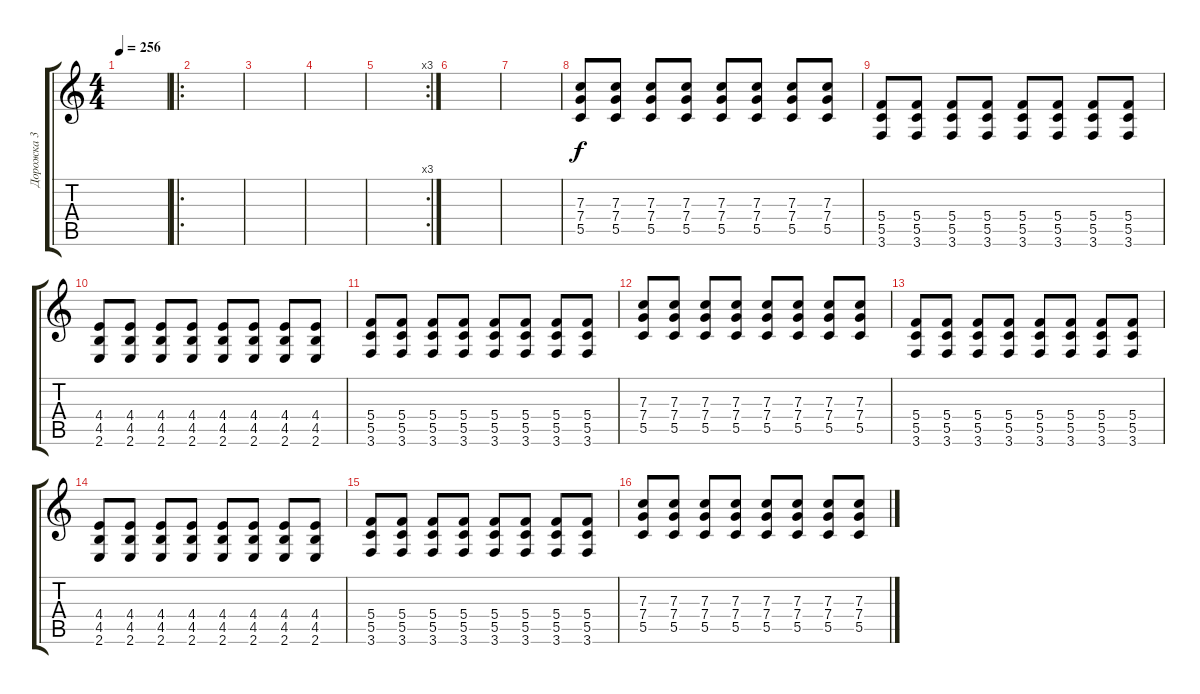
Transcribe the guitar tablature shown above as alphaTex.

\track ("Дорожка 3" "Дорожка 3") {instrument distortionguitar}
\staff {score tabs}
\tuning (D4 A3 F3 C3 G2 D2) {hide}
\ts (4 4)
\tempo 256
\clef g2
\ks c
|
\ro
|
|
|
\rc 3
|
|
|
(7.3 7.4 5.5).8 (7.3 7.4 5.5).8 (7.3 7.4 5.5).8 (7.3 7.4 5.5).8 (7.3 7.4 5.5).8 (7.3 7.4 5.5).8 (7.3 7.4 5.5).8 (7.3 7.4 5.5).8 |
(5.4 5.5 3.6).8 (5.4 5.5 3.6).8 (5.4 5.5 3.6).8 (5.4 5.5 3.6).8 (5.4 5.5 3.6).8 (5.4 5.5 3.6).8 (5.4 5.5 3.6).8 (5.4 5.5 3.6).8 |
(4.4 4.5 2.6).8 (4.4 4.5 2.6).8 (4.4 4.5 2.6).8 (4.4 4.5 2.6).8 (4.4 4.5 2.6).8 (4.4 4.5 2.6).8 (4.4 4.5 2.6).8 (4.4 4.5 2.6).8 |
(5.4 5.5 3.6).8 (5.4 5.5 3.6).8 (5.4 5.5 3.6).8 (5.4 5.5 3.6).8 (5.4 5.5 3.6).8 (5.4 5.5 3.6).8 (5.4 5.5 3.6).8 (5.4 5.5 3.6).8 |
(7.3 7.4 5.5).8 (7.3 7.4 5.5).8 (7.3 7.4 5.5).8 (7.3 7.4 5.5).8 (7.3 7.4 5.5).8 (7.3 7.4 5.5).8 (7.3 7.4 5.5).8 (7.3 7.4 5.5).8 |
(5.4 5.5 3.6).8 (5.4 5.5 3.6).8 (5.4 5.5 3.6).8 (5.4 5.5 3.6).8 (5.4 5.5 3.6).8 (5.4 5.5 3.6).8 (5.4 5.5 3.6).8 (5.4 5.5 3.6).8 |
(4.4 4.5 2.6).8 (4.4 4.5 2.6).8 (4.4 4.5 2.6).8 (4.4 4.5 2.6).8 (4.4 4.5 2.6).8 (4.4 4.5 2.6).8 (4.4 4.5 2.6).8 (4.4 4.5 2.6).8 |
(5.4 5.5 3.6).8 (5.4 5.5 3.6).8 (5.4 5.5 3.6).8 (5.4 5.5 3.6).8 (5.4 5.5 3.6).8 (5.4 5.5 3.6).8 (5.4 5.5 3.6).8 (5.4 5.5 3.6).8 |
(7.3 7.4 5.5).8 (7.3 7.4 5.5).8 (7.3 7.4 5.5).8 (7.3 7.4 5.5).8 (7.3 7.4 5.5).8 (7.3 7.4 5.5).8 (7.3 7.4 5.5).8 (7.3 7.4 5.5).8
